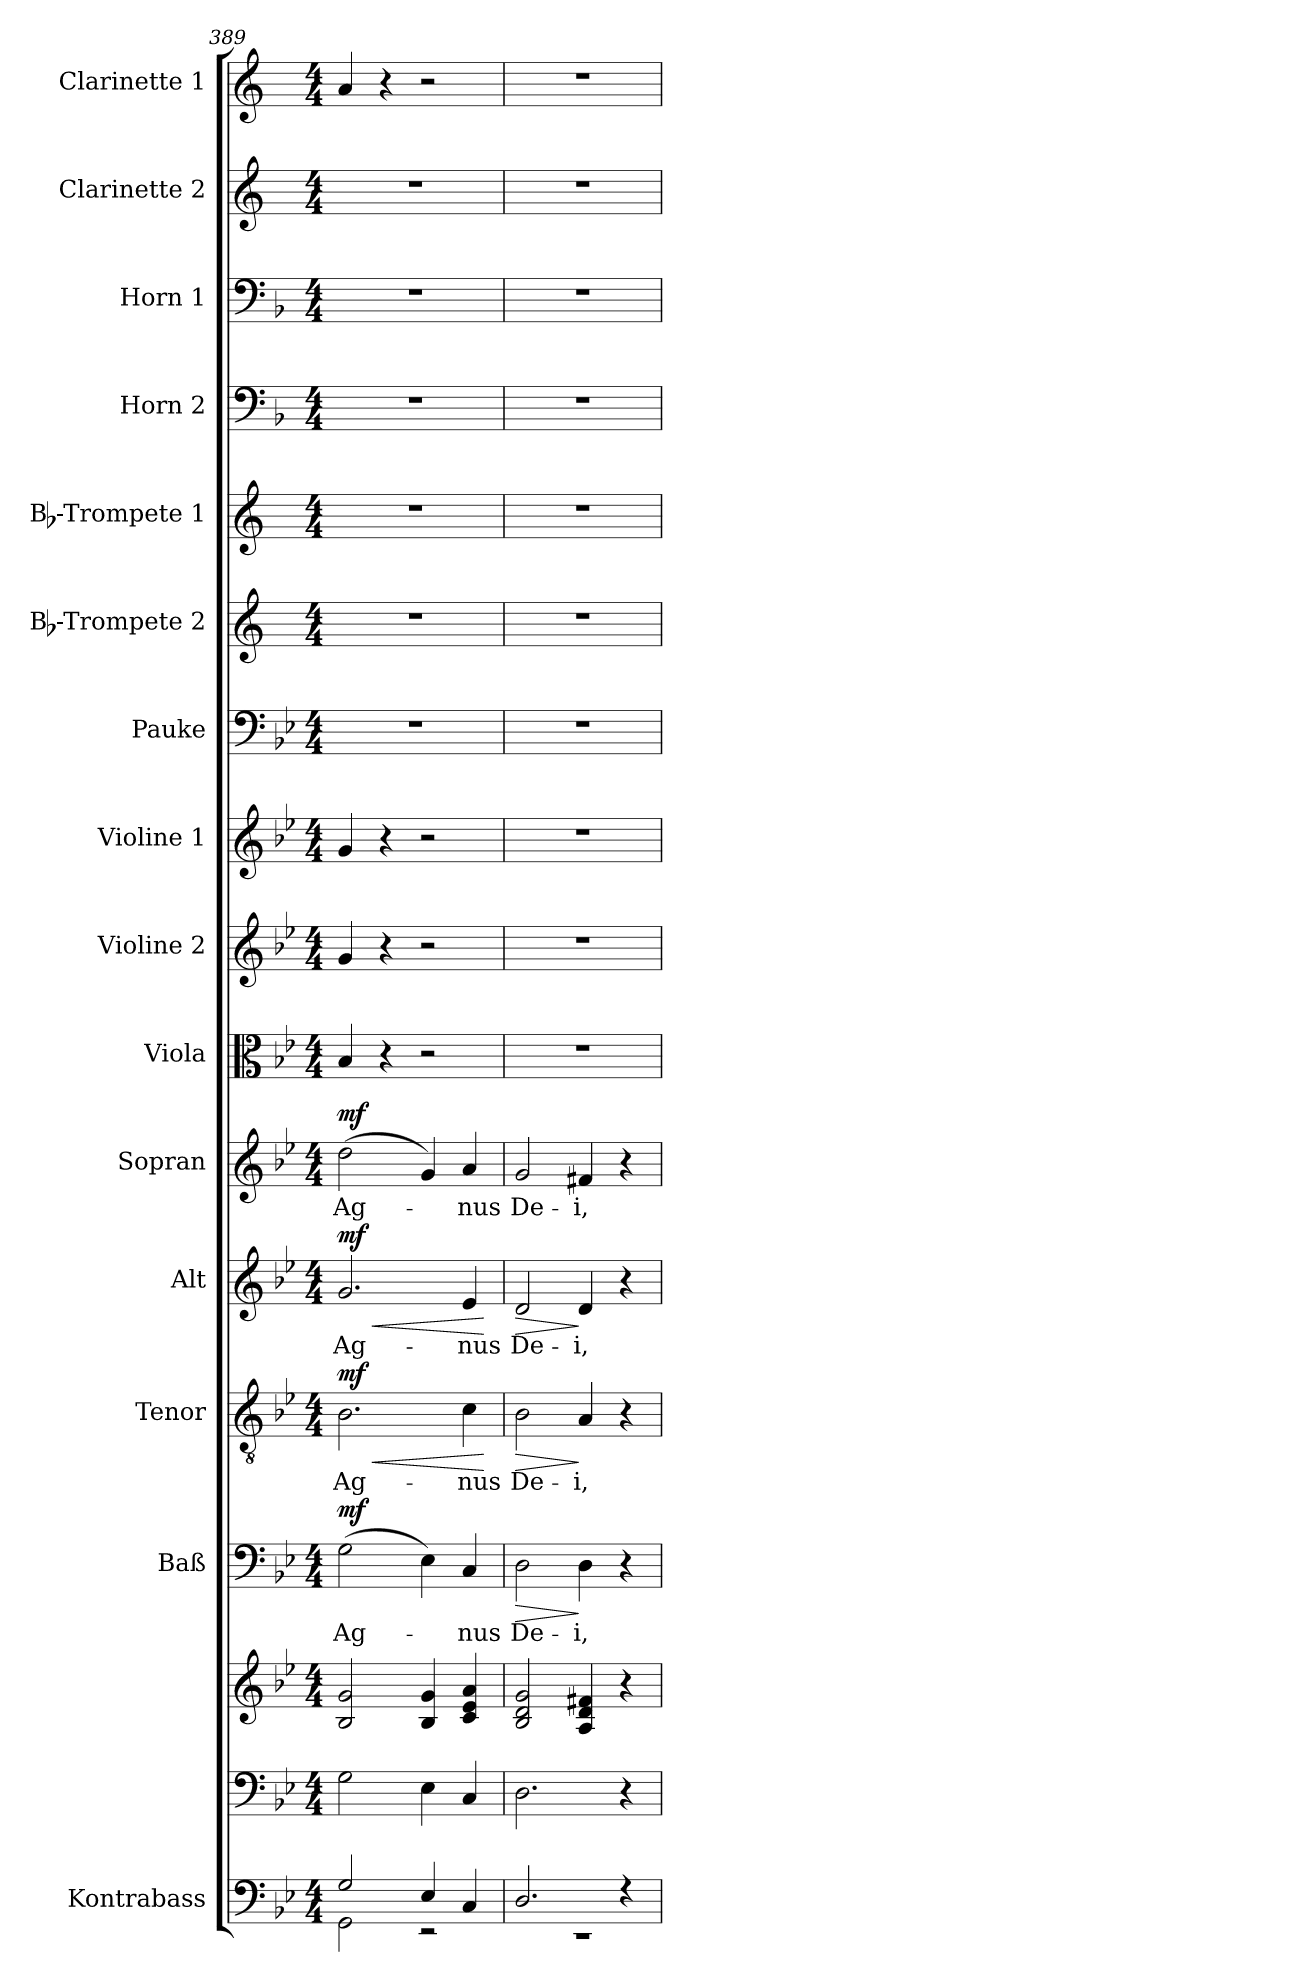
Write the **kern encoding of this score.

**kern	**kern	**kern	**kern	**text	**dynam	**kern	**text	**dynam	**kern	**text	**dynam	**kern	**text	**dynam	**kern	**kern	**kern	**kern	**kern	**kern	**kern	**kern	**kern	**kern
*part16	*part15	*part15	*part14	*part14	*part14	*part13	*part13	*part13	*part12	*part12	*part12	*part11	*part11	*part11	*part10	*part9	*part8	*part7	*part6	*part5	*part4	*part3	*part2	*part1
*staff17	*staff16	*staff15	*staff14	*staff14	*staff14	*staff13	*staff13	*staff13	*staff12	*staff12	*staff12	*staff11	*staff11	*staff11	*staff10	*staff9	*staff8	*staff7	*staff6	*staff5	*staff4	*staff3	*staff2	*staff1
*I"Kontrabass	*	*	*I"Baß	*	*	*I"Tenor	*	*	*I"Alt	*	*	*I"Sopran	*	*	*I"Viola	*I"Violine 2	*I"Violine 1	*I"Pauke	*I"Bb-Trompete 2	*I"Bb-Trompete 1	*I"Horn 2	*I"Horn 1	*I"Clarinette 2	*I"Clarinette 1
*I'Kb.	*	*	*I'Baß	*	*	*I'Ten	*	*	*I'Alt	*	*	*I'Sop	*	*	*I'Vla.	*I'Vln. 2	*I'Vln. 1	*I'Pk.	*I'Bb Trp. 2	*I'Bb Trp. 1	*I'Hrn. 2	*I'Hrn. 1	*I'Cl. 2	*I'Cl. 1
*clefF4	*clefF4	*clefG2	*clefF4	*	*	*clefGv2	*	*	*clefG2	*	*	*clefG2	*	*	*clefC3	*clefG2	*clefG2	*clefF4	*clefG2	*clefG2	*clefF4	*clefF4	*clefG2	*clefG2
*ITrd7c12	*	*	*	*	*	*	*	*	*	*	*	*	*	*	*	*	*	*	*ITrd1c2	*ITrd1c2	*ITrd4c7	*ITrd4c7	*ITrd1c2	*ITrd1c2
*k[b-e-]	*k[b-e-]	*k[b-e-]	*k[b-e-]	*	*	*k[b-e-]	*	*	*k[b-e-]	*	*	*k[b-e-]	*	*	*k[b-e-]	*k[b-e-]	*k[b-e-]	*k[b-e-]	*k[b-e-]	*k[b-e-]	*k[b-e-]	*k[b-e-]	*k[b-e-]	*k[b-e-]
*B-:	*B-:	*B-:	*B-:	*	*	*B-:	*	*	*B-:	*	*	*B-:	*	*	*B-:	*B-:	*B-:	*B-:	*B-:	*B-:	*B-:	*B-:	*B-:	*B-:
*M4/4	*M4/4	*M4/4	*M4/4	*	*	*M4/4	*	*	*M4/4	*	*	*M4/4	*	*	*M4/4	*M4/4	*M4/4	*M4/4	*M4/4	*M4/4	*M4/4	*M4/4	*M4/4	*M4/4
=389	=389	=389	=389	=389	=389	=389	=389	=389	=389	=389	=389	=389	=389	=389	=389	=389	=389	=389	=389	=389	=389	=389	=389	=389
*^	*	*	*	*	*	*	*	*	*	*	*	*	*	*	*	*	*	*	*	*	*	*	*	*
!	!	!	!	!	!LO:LY:b	!LO:DY:a	!	!LO:LY:b	!LO:HP:b	!	!LO:LY:b	!LO:HP:b	!	!LO:LY:b	!	!	!	!	!	!	!	!	!	!	!
!	!	!	!	!	!	!	!	!	!LO:DY:n=1:a	!	!	!LO:DY:n=1:a	!	!	!LO:DY:a	!	!	!	!	!	!	!	!	!	!
2GG/	2GGG\	2G\	2B-/ 2g/	(>2G\	Ag-	mf	2.B-\	Ag-	< mf	2.g/	Ag-	< mf	(>2dd\	Ag-	mf	4B-/	4g/	4g/	1r	1r	1r	1r	1r	1r	4g/
.	.	.	.	.	.	.	.	.	.	.	.	.	.	.	.	4r	4r	4r	.	.	.	.	.	.	4r
4EE-/	2rEE	4E-\	4B-/ 4g/	4E-\)	.	.	.	.	.	.	.	.	4g/)	.	.	2r	2r	2r	.	.	.	.	.	.	2r
!	!	!	!	!	!LO:LY:b	!	!	!LO:LY:b	!	!	!LO:LY:b	!	!	!LO:LY:b	!	!	!	!	!	!	!	!	!	!	!
4CC/	.	4C/	4c/ 4e-/ 4a/	4C/	-nus	.	4c\	-nus	.	4e-/	-nus	.	4a/	-nus	.	.	.	.	.	.	.	.	.	.	.
*v	*v	*	*	*	*	*	*	*	*	*	*	*	*	*	*	*	*	*	*	*	*	*	*	*	*
.	.	.	.	.	.	.	.	[	.	.	[	.	.	.	.	.	.	.	.	.	.	.	.	.
=390	=390	=390	=390	=390	=390	=390	=390	=390	=390	=390	=390	=390	=390	=390	=390	=390	=390	=390	=390	=390	=390	=390	=390	=390
*^	*	*	*	*	*	*	*	*	*	*	*	*	*	*	*	*	*	*	*	*	*	*	*	*
!	!	!	!	!	!LO:LY:b	!LO:HP:b	!	!LO:LY:b	!LO:HP:b	!	!LO:LY:b	!LO:HP:b	!	!LO:LY:b	!	!	!	!	!	!	!	!	!	!	!
2.DD/	1rEE	2.D\	2B-/ 2d/ 2g/	2D\	De-	>	2B-\	De-	>	2d/	De-	>	2g/	De-	.	1r	1r	1r	1r	1r	1r	1r	1r	1r	1r
!	!	!	!	!	!LO:LY:b	!	!	!LO:LY:b	!	!	!LO:LY:b	!	!	!LO:LY:b	!	!	!	!	!	!	!	!	!	!	!
.	.	.	4A/ 4d/ 4f#X/	4D\	-i,	]	4A/	-i,	]	4d/	-i,	]	4f#X/	-i,	.	.	.	.	.	.	.	.	.	.	.
4rF	.	4r	4r	4r	.	.	4r	.	.	4r	.	.	4r	.	.	.	.	.	.	.	.	.	.	.	.
*v	*v	*	*	*	*	*	*	*	*	*	*	*	*	*	*	*	*	*	*	*	*	*	*	*	*
=	=	=	=	=	=	=	=	=	=	=	=	=	=	=	=	=	=	=	=	=	=	=	=	=
*-	*-	*-	*-	*-	*-	*-	*-	*-	*-	*-	*-	*-	*-	*-	*-	*-	*-	*-	*-	*-	*-	*-	*-	*-
